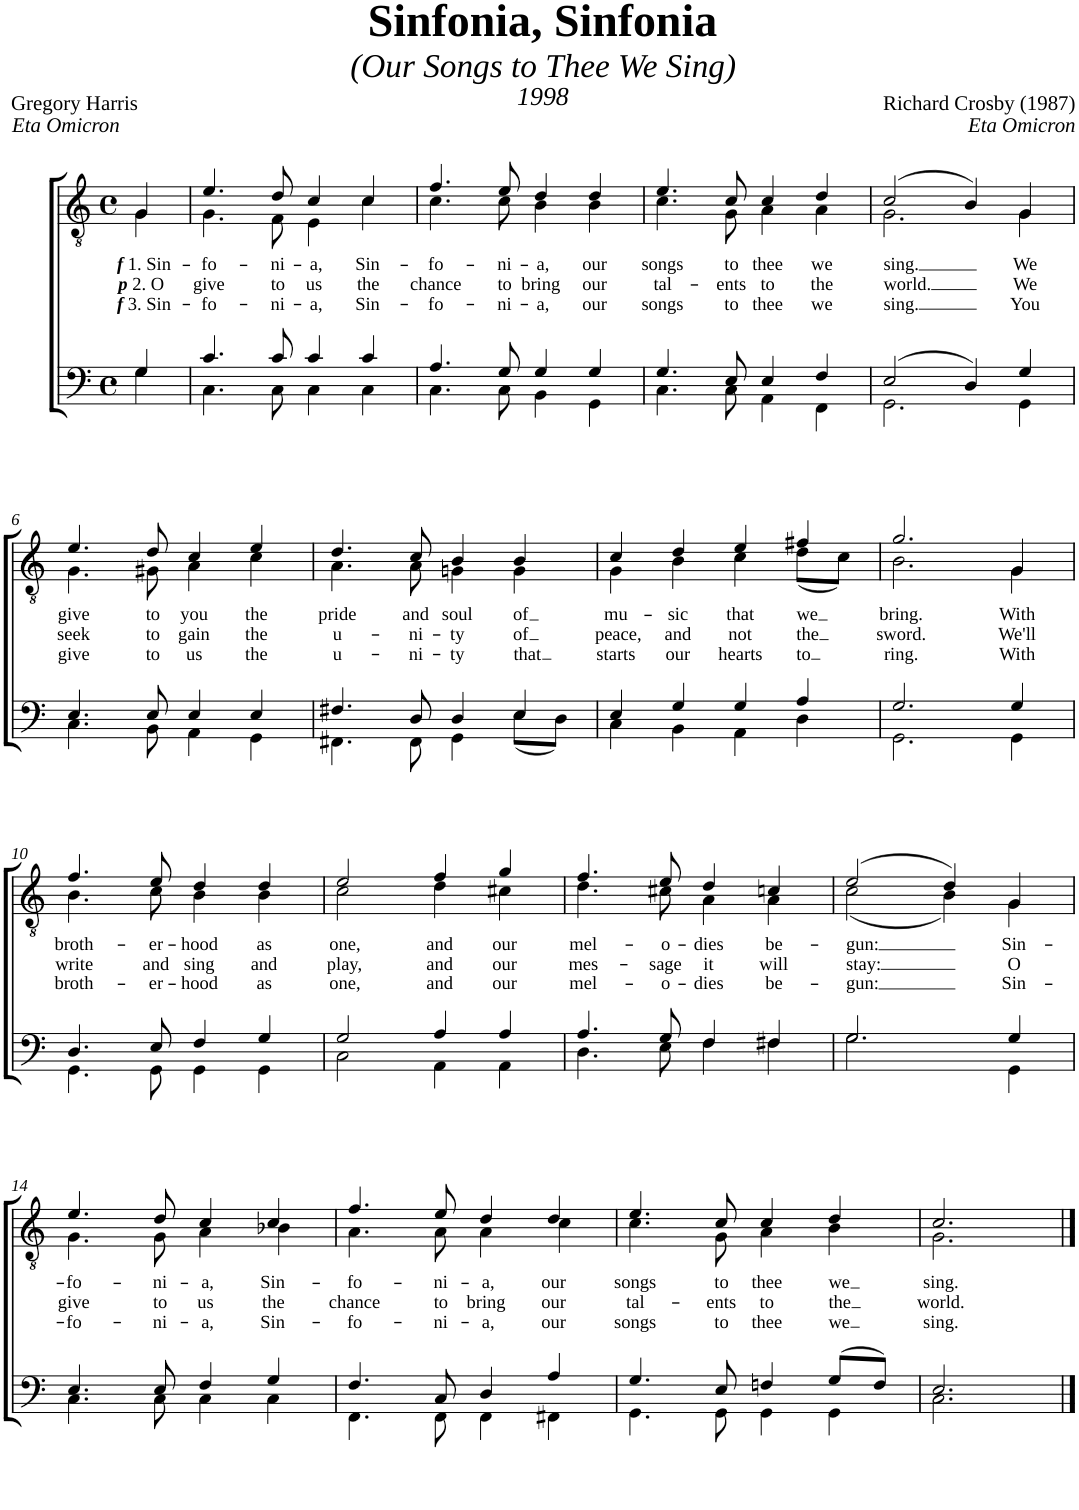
**kern	**kern	**text	**text	**text
*part2	*part1	*part1	*part1	*part1
*staff2	*staff1	*staff1	*staff1	*staff1
*I"Piano	*I"Piano	*	*	*
*I'Pno	*I'Pno	*	*	*
*clefF4	*clefGv2	*	*	*
*k[]	*k[]	*	*	*
*M4/4	*M4/4	*	*	*
*met(c)	*met(c)	*	*	*
=1	=1	=1	=1	=1
*^	*	*	*	*
!	!	!	!LO:LY:b	!LO:LY:b	!LO:LY:b
*	*	*^	*	*	*
4G/	4G\	4G/	4G\	f 1. Sin	p 2. O	f 3. Sin
=2	=2	=2	=2	=2	=2	=2
!	!	!	!	!LO:LY:b	!LO:LY:b	!LO:LY:b
4.c/	4.C\	4.e/	4.G\	-fo-	give	-fo-
!	!	!	!	!LO:LY:b	!LO:LY:b	!LO:LY:b
8c/	8C\	8d/	8F\	-ni-	to	-ni-
!	!	!	!	!LO:LY:b	!LO:LY:b	!LO:LY:b
4c/	4C\	4c/	4E\	-a,	us	-a,
!	!	!	!	!LO:LY:b	!LO:LY:b	!LO:LY:b
4c/	4C\	4c/	4c\	Sin-	the	Sin-
=3	=3	=3	=3	=3	=3	=3
!	!	!	!	!LO:LY:b	!LO:LY:b	!LO:LY:b
4.A/	4.C\	4.f/	4.c\	-fo-	chance	-fo-
!	!	!	!	!LO:LY:b	!LO:LY:b	!LO:LY:b
8G/	8C\	8e/	8c\	-ni-	to	-ni-
!	!	!	!	!LO:LY:b	!LO:LY:b	!LO:LY:b
4G/	4BB\	4d/	4B\	-a,	bring	-a,
!	!	!	!	!LO:LY:b	!LO:LY:b	!LO:LY:b
4G/	4GG\	4d/	4B\	our	our	our
=4	=4	=4	=4	=4	=4	=4
!	!	!	!	!LO:LY:b	!LO:LY:b	!LO:LY:b
4.G/	4.C\	4.e/	4.c\	songs	tal-	songs
!	!	!	!	!LO:LY:b	!LO:LY:b	!LO:LY:b
8E/	8C\	8c/	8G\	to	-ents	to
!	!	!	!	!LO:LY:b	!LO:LY:b	!LO:LY:b
4E/	4AA\	4c/	4A\	thee	to	thee
!	!	!	!	!LO:LY:b	!LO:LY:b	!LO:LY:b
4F/	4FF\	4d/	4A\	we	the	we
=5	=5	=5	=5	=5	=5	=5
!	!	!	!	!LO:LY:b	!LO:LY:b	!LO:LY:b
(2E/	2.GG\	(2c/	2.G\	sing.	world.	sing.
4D/)	.	4B/)	.	.	.	.
!	!	!	!	!LO:LY:b	!LO:LY:b	!LO:LY:b
4G/	4GG\	4G/	4G\	We	We	You
!!LO:LB:g=z	!!
=6	=6	=6	=6	=6	=6	=6
!	!	!	!	!LO:LY:b	!LO:LY:b	!LO:LY:b
4.E/	4.C\	4.e/	4.G\	give	seek	give
!	!	!	!	!LO:LY:b	!LO:LY:b	!LO:LY:b
8E/	8BB\	8d/	8G#X\	to	to	to
!	!	!	!	!LO:LY:b	!LO:LY:b	!LO:LY:b
4E/	4AA\	4c/	4A\	you	gain	us
!	!	!	!	!LO:LY:b	!LO:LY:b	!LO:LY:b
4E/	4GG\	4e/	4c\	the	the	the
=7	=7	=7	=7	=7	=7	=7
!	!	!	!	!LO:LY:b	!LO:LY:b	!LO:LY:b
4.F#X/	4.FF#X\	4.d/	4.A\	pride	u-	u-
!	!	!	!	!LO:LY:b	!LO:LY:b	!LO:LY:b
8D/	8FF#\	8c/	8A\	and	-ni-	-ni-
!	!	!	!	!LO:LY:b	!LO:LY:b	!LO:LY:b
4D/	4GG\	4B/	4Gn\	soul	-ty	-ty
!	!	!	!	!LO:LY:b	!LO:LY:b	!LO:LY:b
4E/	(8E\L	4B/	4G\	of	of	that
.	8D\J)	.	.	.	.	.
=8	=8	=8	=8	=8	=8	=8
!	!	!	!	!LO:LY:b	!LO:LY:b	!LO:LY:b
4E/	4C\	4c/	4G\	mu-	peace,	starts
!	!	!	!	!LO:LY:b	!LO:LY:b	!LO:LY:b
4G/	4BB\	4d/	4B\	-sic	and	our
!	!	!	!	!LO:LY:b	!LO:LY:b	!LO:LY:b
4G/	4AA\	4e/	4c\	that	not	hearts
!	!	!	!	!LO:LY:b	!LO:LY:b	!LO:LY:b
4A/	4D\	4f#X/	(8d\L	we	the	to
.	.	.	8c\J)	.	.	.
=9	=9	=9	=9	=9	=9	=9
!	!	!	!	!LO:LY:b	!LO:LY:b	!LO:LY:b
2.G/	2.GG\	2.g/	2.B\	bring.	sword.	ring.
!	!	!	!	!LO:LY:b	!LO:LY:b	!LO:LY:b
4G/	4GG\	4G/	4G\	With	We'll	With
!!LO:LB:g=z	!!
=10	=10	=10	=10	=10	=10	=10
!	!	!	!	!LO:LY:b	!LO:LY:b	!LO:LY:b
4.D/	4.GG\	4.f/	4.B\	broth-	write	broth-
!	!	!	!	!LO:LY:b	!LO:LY:b	!LO:LY:b
8E/	8GG\	8e/	8c\	-er-	and	-er-
!	!	!	!	!LO:LY:b	!LO:LY:b	!LO:LY:b
4F/	4GG\	4d/	4B\	-hood	sing	-hood
!	!	!	!	!LO:LY:b	!LO:LY:b	!LO:LY:b
4G/	4GG\	4d/	4B\	as	and	as
=11	=11	=11	=11	=11	=11	=11
!	!	!	!	!LO:LY:b	!LO:LY:b	!LO:LY:b
2G/	2C\	2e/	2c\	one,	play,	one,
!	!	!	!	!LO:LY:b	!LO:LY:b	!LO:LY:b
4A/	4AA\	4f/	4d\	and	and	and
!	!	!	!	!LO:LY:b	!LO:LY:b	!LO:LY:b
4A/	4AA\	4g/	4c#X\	our	our	our
=12	=12	=12	=12	=12	=12	=12
!	!	!	!	!LO:LY:b	!LO:LY:b	!LO:LY:b
4.A/	4.D\	4.f/	4.d\	mel-	mes-	mel-
!	!	!	!	!LO:LY:b	!LO:LY:b	!LO:LY:b
8G/	8E\	8e/	8c#X\	-o-	-sage	-o-
!	!	!	!	!LO:LY:b	!LO:LY:b	!LO:LY:b
4F/	4F\	4d/	4A\	-dies	it	-dies
!	!	!	!	!LO:LY:b	!LO:LY:b	!LO:LY:b
4F#X/	4F#\	4cn/	4A\	be-	will	be-
=13	=13	=13	=13	=13	=13	=13
!	!	!	!	!LO:LY:b	!LO:LY:b	!LO:LY:b
2.G/	2.G\	(2e/	(2c\	-gun:	stay:	-gun:
.	.	4d/)	4B\)	.	.	.
!	!	!	!	!LO:LY:b	!LO:LY:b	!LO:LY:b
4G/	4GG\	4G/	4G\	Sin-	O	Sin-
!!LO:LB:g=z	!!
=14	=14	=14	=14	=14	=14	=14
!	!	!	!	!LO:LY:b	!LO:LY:b	!LO:LY:b
4.E/	4.C\	4.e/	4.G\	-fo-	give	-fo-
!	!	!	!	!LO:LY:b	!LO:LY:b	!LO:LY:b
8E/	8C\	8d/	8G\	-ni-	to	-ni-
!	!	!	!	!LO:LY:b	!LO:LY:b	!LO:LY:b
4F/	4C\	4c/	4A\	-a,	us	-a,
!	!	!	!	!LO:LY:b	!LO:LY:b	!LO:LY:b
4G/	4C\	4c/	4B-X\	Sin-	the	Sin-
=15	=15	=15	=15	=15	=15	=15
!	!	!	!	!LO:LY:b	!LO:LY:b	!LO:LY:b
4.F/	4.FF\	4.f/	4.A\	-fo-	chance	-fo-
!	!	!	!	!LO:LY:b	!LO:LY:b	!LO:LY:b
8C/	8FF\	8e/	8A\	-ni-	to	-ni-
!	!	!	!	!LO:LY:b	!LO:LY:b	!LO:LY:b
4D/	4FF\	4d/	4A\	-a,	bring	-a,
!	!	!	!	!LO:LY:b	!LO:LY:b	!LO:LY:b
4A/	4FF#X\	4d/	4c\	our	our	our
=16	=16	=16	=16	=16	=16	=16
!	!	!	!	!LO:LY:b	!LO:LY:b	!LO:LY:b
4.G/	4.GG\	4.e/	4.c\	songs	tal-	songs
!	!	!	!	!LO:LY:b	!LO:LY:b	!LO:LY:b
8E/	8GG\	8c/	8G\	to	-ents	to
!	!	!	!	!LO:LY:b	!LO:LY:b	!LO:LY:b
4Fn/	4GG\	4c/	4A\	thee	to	thee
!	!	!	!	!LO:LY:b	!LO:LY:b	!LO:LY:b
(8G/L	4GG\	4d/	4B\	we	the	we
8F/J)	.	.	.	.	.	.
=17	=17	=17	=17	=17	=17	=17
!	!	!	!	!LO:LY:b	!LO:LY:b	!LO:LY:b
2.E/	2.C\	2.c/	2.G\	sing.	world.	sing.
*v	*v	*	*	*	*	*
*	*v	*v	*	*	*
==	==	==	==	==
*-	*-	*-	*-	*-
